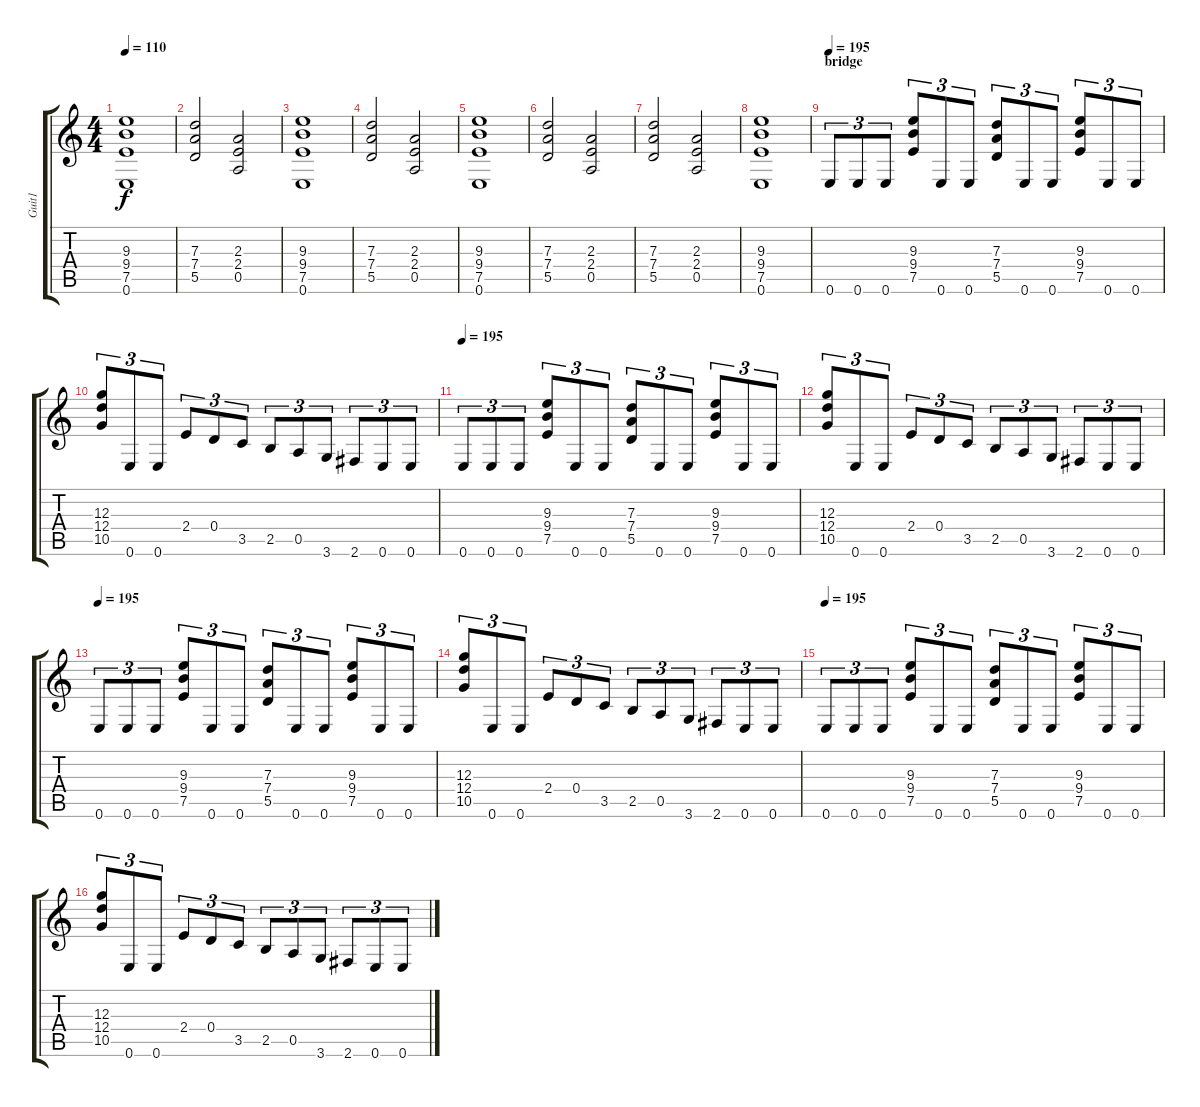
\track ("Guit1" "Guit1") {instrument acousticguitarnylon}
\staff {score tabs}
\tuning (E4 B3 G3 D3 A2 E2) {hide}
\ts (4 4)
\tempo 110
\clef g2
\ks c
(9.3 9.4 7.5 0.6).1{dy f instrument overdrivenguitar} |
(7.3 7.4 5.5).2 (2.3 2.4 0.5).2 |
(9.3 9.4 7.5 0.6).1 |
(7.3 7.4 5.5).2 (2.3 2.4 0.5).2 |
(9.3 9.4 7.5 0.6).1 |
(7.3 7.4 5.5).2 (2.3 2.4 0.5).2 |
(7.3 7.4 5.5).2 (2.3 2.4 0.5).2 |
(9.3 9.4 7.5 0.6).1 |
\section ("" "bridge")
\tempo 195
0.6.8{tu (3 2) volume 11 instrument overdrivenguitar} 0.6.8{tu (3 2)} 0.6.8{tu (3 2)} (9.3 9.4 7.5).8{tu (3 2)} 0.6.8{tu (3 2)} 0.6.8{tu (3 2)} (7.3 7.4 5.5).8{tu (3 2)} 0.6.8{tu (3 2)} 0.6.8{tu (3 2)} (9.3 9.4 7.5).8{tu (3 2)} 0.6.8{tu (3 2)} 0.6.8{tu (3 2)} |
(12.3 12.4 10.5).8{tu (3 2)} 0.6.8{tu (3 2)} 0.6.8{tu (3 2)} 2.4.8{tu (3 2)} 0.4.8{tu (3 2)} 3.5.8{tu (3 2)} 2.5.8{tu (3 2)} 0.5.8{tu (3 2)} 3.6.8{tu (3 2)} 2.6.8{tu (3 2)} 0.6.8{tu (3 2)} 0.6.8{tu (3 2)} |
\tempo 195
0.6.8{tu (3 2) volume 11 instrument overdrivenguitar} 0.6.8{tu (3 2)} 0.6.8{tu (3 2)} (9.3 9.4 7.5).8{tu (3 2)} 0.6.8{tu (3 2)} 0.6.8{tu (3 2)} (7.3 7.4 5.5).8{tu (3 2)} 0.6.8{tu (3 2)} 0.6.8{tu (3 2)} (9.3 9.4 7.5).8{tu (3 2)} 0.6.8{tu (3 2)} 0.6.8{tu (3 2)} |
(12.3 12.4 10.5).8{tu (3 2)} 0.6.8{tu (3 2)} 0.6.8{tu (3 2)} 2.4.8{tu (3 2)} 0.4.8{tu (3 2)} 3.5.8{tu (3 2)} 2.5.8{tu (3 2)} 0.5.8{tu (3 2)} 3.6.8{tu (3 2)} 2.6.8{tu (3 2)} 0.6.8{tu (3 2)} 0.6.8{tu (3 2)} |
\tempo 195
0.6.8{tu (3 2) volume 11 instrument overdrivenguitar} 0.6.8{tu (3 2)} 0.6.8{tu (3 2)} (9.3 9.4 7.5).8{tu (3 2)} 0.6.8{tu (3 2)} 0.6.8{tu (3 2)} (7.3 7.4 5.5).8{tu (3 2)} 0.6.8{tu (3 2)} 0.6.8{tu (3 2)} (9.3 9.4 7.5).8{tu (3 2)} 0.6.8{tu (3 2)} 0.6.8{tu (3 2)} |
(12.3 12.4 10.5).8{tu (3 2)} 0.6.8{tu (3 2)} 0.6.8{tu (3 2)} 2.4.8{tu (3 2)} 0.4.8{tu (3 2)} 3.5.8{tu (3 2)} 2.5.8{tu (3 2)} 0.5.8{tu (3 2)} 3.6.8{tu (3 2)} 2.6.8{tu (3 2)} 0.6.8{tu (3 2)} 0.6.8{tu (3 2)} |
\tempo 195
0.6.8{tu (3 2) volume 11 instrument overdrivenguitar} 0.6.8{tu (3 2)} 0.6.8{tu (3 2)} (9.3 9.4 7.5).8{tu (3 2)} 0.6.8{tu (3 2)} 0.6.8{tu (3 2)} (7.3 7.4 5.5).8{tu (3 2)} 0.6.8{tu (3 2)} 0.6.8{tu (3 2)} (9.3 9.4 7.5).8{tu (3 2)} 0.6.8{tu (3 2)} 0.6.8{tu (3 2)} |
(12.3 12.4 10.5).8{tu (3 2)} 0.6.8{tu (3 2)} 0.6.8{tu (3 2)} 2.4.8{tu (3 2)} 0.4.8{tu (3 2)} 3.5.8{tu (3 2)} 2.5.8{tu (3 2)} 0.5.8{tu (3 2)} 3.6.8{tu (3 2)} 2.6.8{tu (3 2)} 0.6.8{tu (3 2)} 0.6.8{tu (3 2)}
